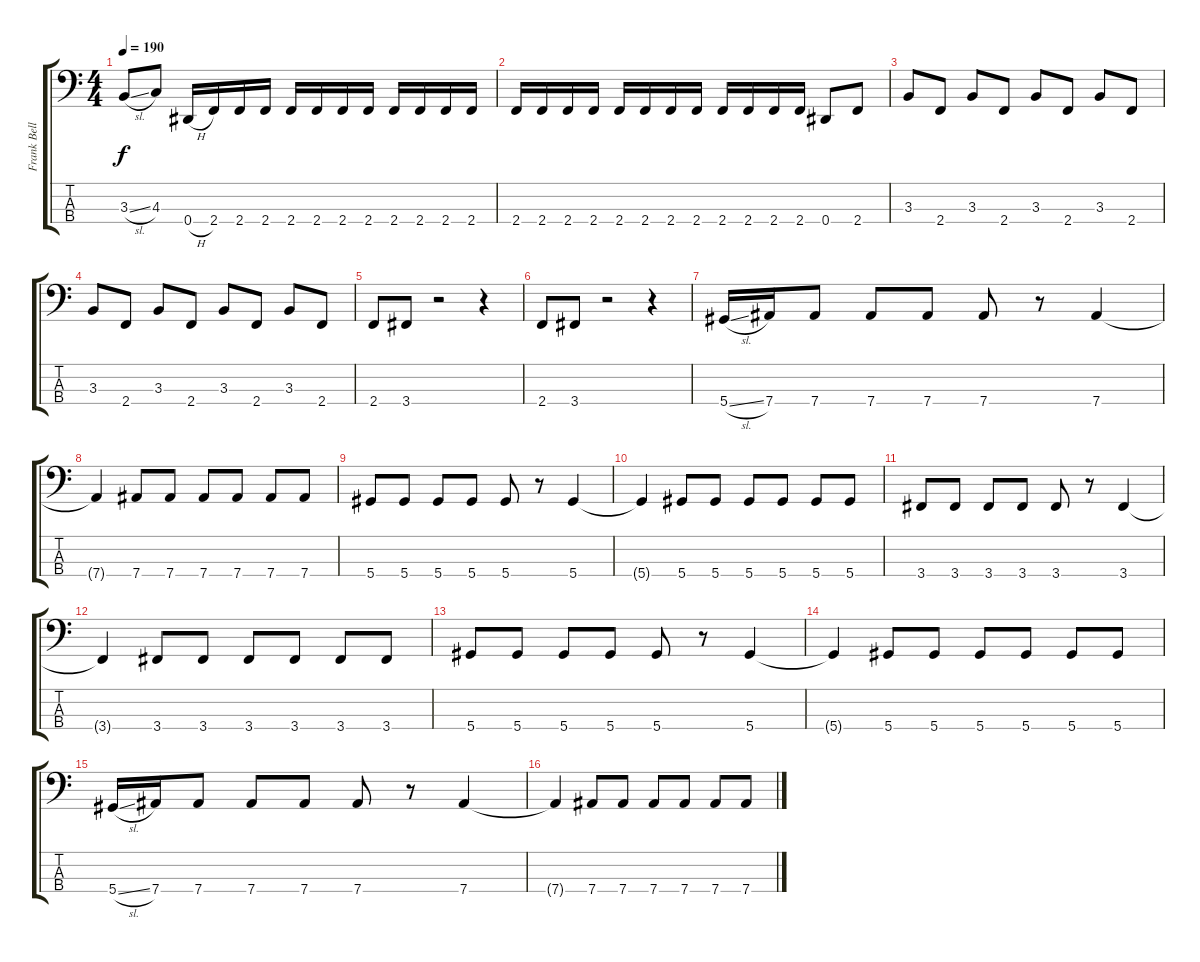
\track ("Frank Bello" "Frank Bell") {instrument electricbassfinger}
\staff {score tabs}
\tuning (Gb2 Db2 Ab1 Eb1) {hide}
\ts (4 4)
\tempo 190
\clef f4
\ks c
3.3{sl}.8{dy f} 4.3.8 0.4{h}.16 2.4.16 2.4.16 2.4.16 2.4.16 2.4.16 2.4.16 2.4.16 2.4.16 2.4.16 2.4.16 2.4.16 |
2.4.16 2.4.16 2.4.16 2.4.16 2.4.16 2.4.16 2.4.16 2.4.16 2.4.16 2.4.16 2.4.16 2.4.16 0.4.8 2.4.8 |
3.3.8 2.4.8 3.3.8 2.4.8 3.3.8 2.4.8 3.3.8 2.4.8 |
3.3.8 2.4.8 3.3.8 2.4.8 3.3.8 2.4.8 3.3.8 2.4.8 |
2.4.8 3.4.8 r.2 r.4 |
2.4.8 3.4.8 r.2 r.4 |
5.4{sl}.16 7.4.16 7.4.8 7.4.8 7.4.8 7.4.8 r.8 7.4.4 |
7.4{t}.4 7.4.8 7.4.8 7.4.8 7.4.8 7.4.8 7.4.8 |
5.4.8 5.4.8 5.4.8 5.4.8 5.4.8 r.8 5.4.4 |
5.4{t}.4 5.4.8 5.4.8 5.4.8 5.4.8 5.4.8 5.4.8 |
3.4.8 3.4.8 3.4.8 3.4.8 3.4.8 r.8 3.4.4 |
3.4{t}.4 3.4.8 3.4.8 3.4.8 3.4.8 3.4.8 3.4.8 |
5.4.8 5.4.8 5.4.8 5.4.8 5.4.8 r.8 5.4.4 |
5.4{t}.4 5.4.8 5.4.8 5.4.8 5.4.8 5.4.8 5.4.8 |
5.4{sl}.16 7.4.16 7.4.8 7.4.8 7.4.8 7.4.8 r.8 7.4.4 |
7.4{t}.4 7.4.8 7.4.8 7.4.8 7.4.8 7.4.8 7.4.8
